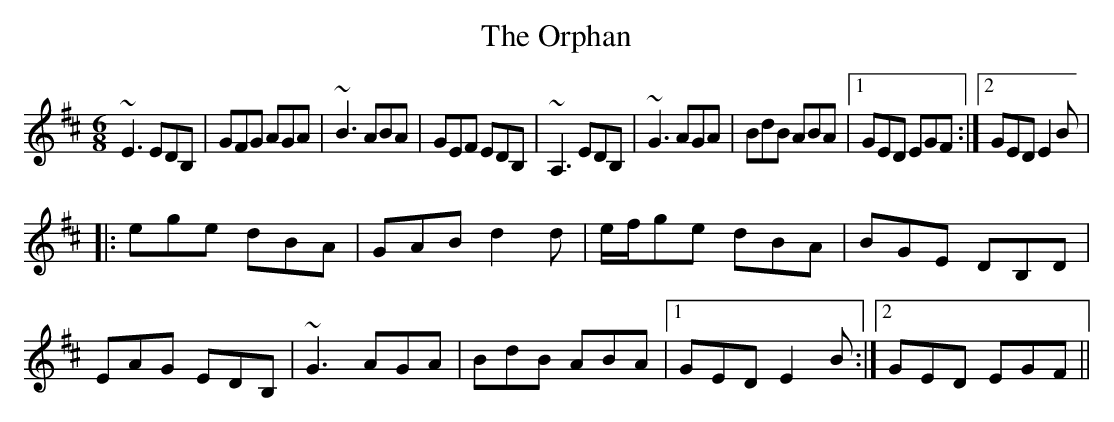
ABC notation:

X:1
T:Orphan, The
M:6/8
L:1/8
K:Edor
~E3 EDB,|GFG AGA|~B3 ABA|GEF EDB,| ~A,3 EDB,|~G3 AGA|BdB ABA|1 GED EGF:|2 GED E2B|
|:ege dBA|GAB d2d|e/f/ge dBA|BGE DB,D| EAG EDB,|~G3 AGA|BdB ABA|1 GED E2B:|2 GED EGF||
